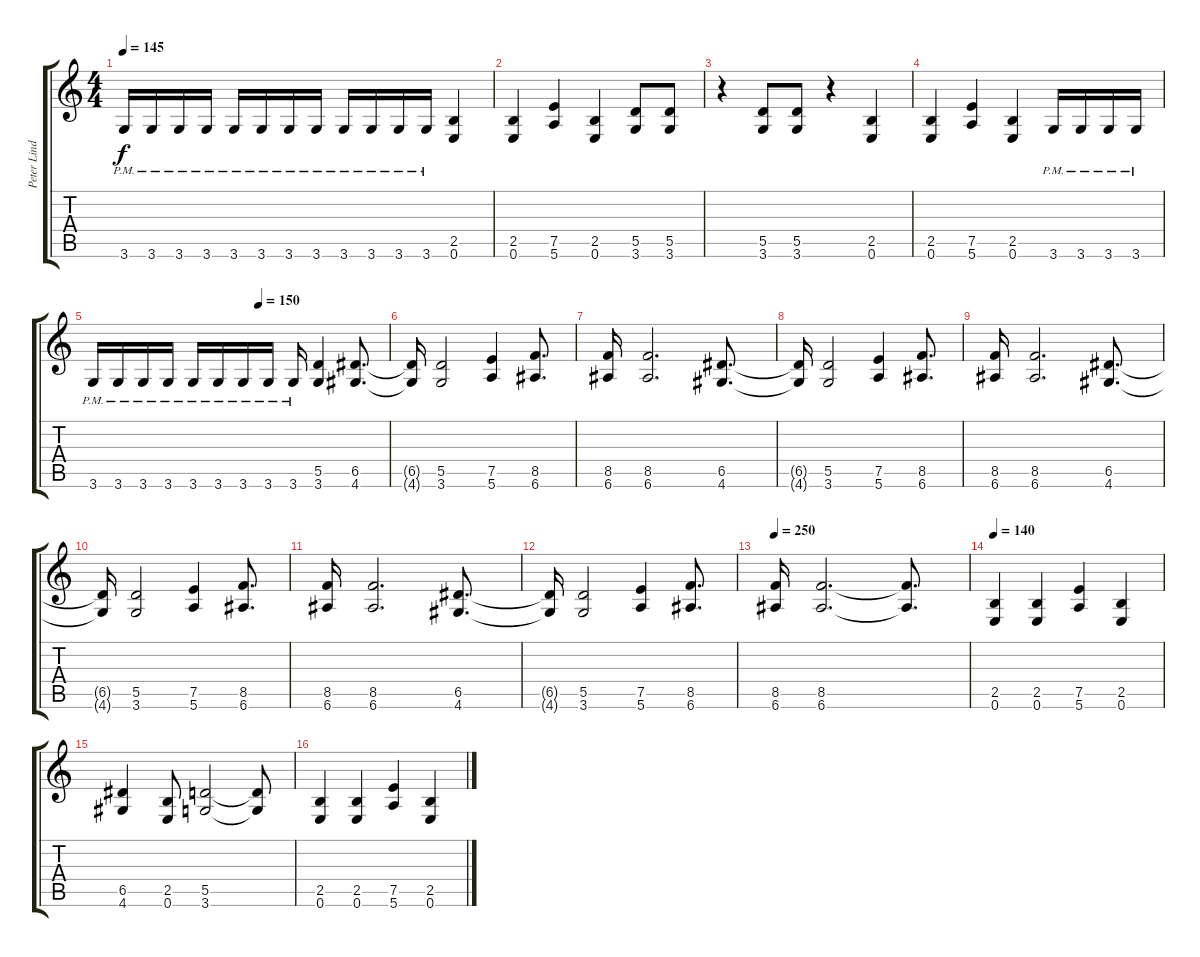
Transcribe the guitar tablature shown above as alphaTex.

\track ("Peter Lindgren" "Peter Lind") {instrument distortionguitar}
\staff {score tabs}
\tuning (E4 B3 G3 D3 A2 E2) {hide}
\ts (4 4)
\tempo 145
\clef g2
\ks c
3.6{pm}.16{dy f} 3.6{pm}.16 3.6{pm}.16 3.6{pm}.16 3.6{pm}.16 3.6{pm}.16 3.6{pm}.16 3.6{pm}.16 3.6{pm}.16 3.6{pm}.16 3.6{pm}.16 3.6{pm}.16 (2.5 0.6).4 |
(2.5 0.6).4 (7.5 5.6).4 (2.5 0.6).4 (5.5 3.6).8 (5.5 3.6).8 |
r.4 (5.5 3.6).8 (5.5 3.6).8 r.4 (2.5 0.6).4 |
(2.5 0.6).4 (7.5 5.6).4 (2.5 0.6).4 3.6{pm}.16 3.6{pm}.16 3.6{pm}.16 3.6{pm}.16 |
\tempo (150 0.5625)
3.6{pm}.16 3.6{pm}.16 3.6{pm}.16 3.6{pm}.16 3.6{pm}.16 3.6{pm}.16 3.6{pm}.16 3.6{pm}.16 3.6{pm}.16 (5.5 3.6).4 (6.5 4.6).8{d} |
(6.5{t} 4.6{t}).16 (5.5 3.6).2 (7.5 5.6).4 (8.5 6.6).8{d} |
(8.5 6.6).16 (8.5 6.6).2{d} (6.5 4.6).8{d} |
(6.5{t} 4.6{t}).16 (5.5 3.6).2 (7.5 5.6).4 (8.5 6.6).8{d} |
(8.5 6.6).16 (8.5 6.6).2{d} (6.5 4.6).8{d} |
(6.5{t} 4.6{t}).16 (5.5 3.6).2 (7.5 5.6).4 (8.5 6.6).8{d} |
(8.5 6.6).16 (8.5 6.6).2{d} (6.5 4.6).8{d} |
(6.5{t} 4.6{t}).16 (5.5 3.6).2 (7.5 5.6).4 (8.5 6.6).8{d} |
\tempo 250
(8.5 6.6).16 (8.5 6.6).2{d} (8.5{t} 6.6{t}).8{d} |
\tempo 155
\tempo 140
(2.5 0.6).4 (2.5 0.6).4 (7.5 5.6).4 (2.5 0.6).4 |
(6.5 4.6).4 (2.5 0.6).8 (5.5 3.6).2 (5.5{t} 3.6{t}).8 |
(2.5 0.6).4 (2.5 0.6).4 (7.5 5.6).4 (2.5 0.6).4
